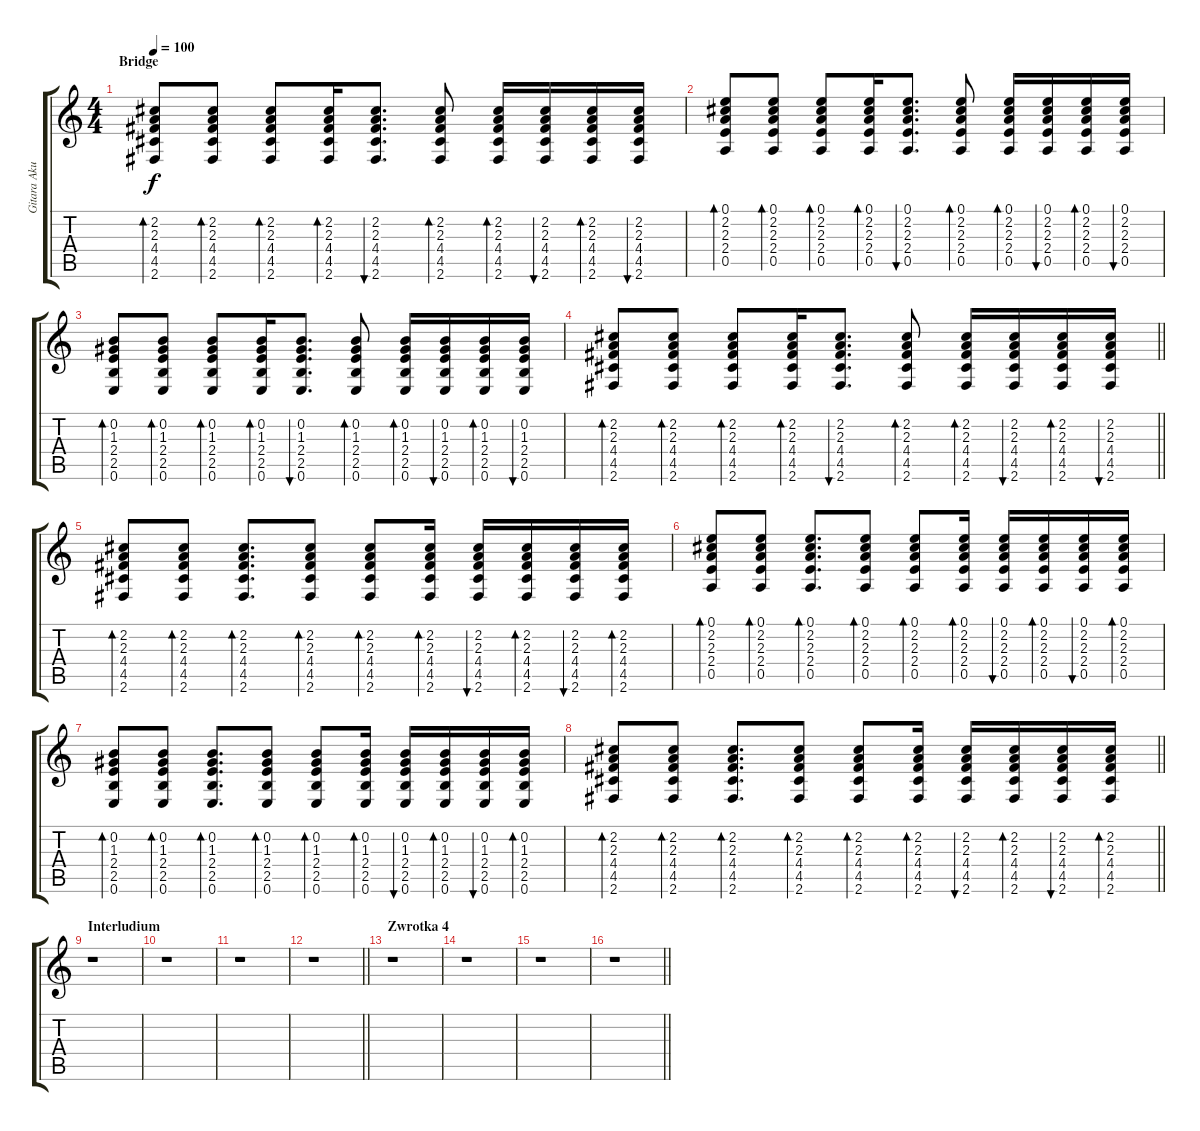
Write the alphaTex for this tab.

\track ("Gitara Akustyczna" "Gitara Aku") {instrument acousticguitarsteel}
\staff {score tabs}
\tuning (E4 B3 G3 D3 A2 E2) {hide}
\ts (4 4)
\section ("" "Bridge")
\tempo 100
\clef g2
\ks c
(2.2 2.3 4.4 4.5 2.6).8{bd 60 dy f} (2.2 2.3 4.4 4.5 2.6).8{bd 60} (2.2 2.3 4.4 4.5 2.6).8{bd 60} (2.2 2.3 4.4 4.5 2.6).16{bd 60} (2.2 2.3 4.4 4.5 2.6).8{d bu 60} (2.2 2.3 4.4 4.5 2.6).8{bd 60} (2.2 2.3 4.4 4.5 2.6).16{bd 60} (2.2 2.3 4.4 4.5 2.6).16{bu 60} (2.2 2.3 4.4 4.5 2.6).16{bd 60} (2.2 2.3 4.4 4.5 2.6).16{bu 60} |
(0.1 2.2 2.3 2.4 0.5).8{bd 60} (0.1 2.2 2.3 2.4 0.5).8{bd 60} (0.1 2.2 2.3 2.4 0.5).8{bd 60} (0.1 2.2 2.3 2.4 0.5).16{bd 60} (0.1 2.2 2.3 2.4 0.5).8{d bu 60} (0.1 2.2 2.3 2.4 0.5).8{bd 60} (0.1 2.2 2.3 2.4 0.5).16{bd 60} (0.1 2.2 2.3 2.4 0.5).16{bu 60} (0.1 2.2 2.3 2.4 0.5).16{bd 60} (0.1 2.2 2.3 2.4 0.5).16{bu 60} |
(0.2 1.3 2.4 2.5 0.6).8{bd 60} (0.2 1.3 2.4 2.5 0.6).8{bd 60} (0.2 1.3 2.4 2.5 0.6).8{bd 60} (0.2 1.3 2.4 2.5 0.6).16{bd 60} (0.2 1.3 2.4 2.5 0.6).8{d bu 60} (0.2 1.3 2.4 2.5 0.6).8{bd 60} (0.2 1.3 2.4 2.5 0.6).16{bd 60} (0.2 1.3 2.4 2.5 0.6).16{bu 60} (0.2 1.3 2.4 2.5 0.6).16{bd 60} (0.2 1.3 2.4 2.5 0.6).16{bu 60} |
\barLineRight lightlight
(2.2 2.3 4.4 4.5 2.6).8{bd 60} (2.2 2.3 4.4 4.5 2.6).8{bd 60} (2.2 2.3 4.4 4.5 2.6).8{bd 60} (2.2 2.3 4.4 4.5 2.6).16{bd 60} (2.2 2.3 4.4 4.5 2.6).8{d bu 60} (2.2 2.3 4.4 4.5 2.6).8{bd 60} (2.2 2.3 4.4 4.5 2.6).16{bd 60} (2.2 2.3 4.4 4.5 2.6).16{bu 60} (2.2 2.3 4.4 4.5 2.6).16{bd 60} (2.2 2.3 4.4 4.5 2.6).16{bu 60} |
(2.2 2.3 4.4 4.5 2.6).8{bd 60} (2.2 2.3 4.4 4.5 2.6).8{bd 60} (2.2 2.3 4.4 4.5 2.6).8{d bd 60} (2.2 2.3 4.4 4.5 2.6).8{bd 60} (2.2 2.3 4.4 4.5 2.6).8{bd 60} (2.2 2.3 4.4 4.5 2.6).16{bd 60} (2.2 2.3 4.4 4.5 2.6).16{bu 60} (2.2 2.3 4.4 4.5 2.6).16{bd 60} (2.2 2.3 4.4 4.5 2.6).16{bu 60} (2.2 2.3 4.4 4.5 2.6).16{bd 60} |
(0.1 2.2 2.3 2.4 0.5).8{bd 60} (0.1 2.2 2.3 2.4 0.5).8{bd 60} (0.1 2.2 2.3 2.4 0.5).8{d bd 60} (0.1 2.2 2.3 2.4 0.5).8{bd 60} (0.1 2.2 2.3 2.4 0.5).8{bd 60} (0.1 2.2 2.3 2.4 0.5).16{bd 60} (0.1 2.2 2.3 2.4 0.5).16{bu 60} (0.1 2.2 2.3 2.4 0.5).16{bd 60} (0.1 2.2 2.3 2.4 0.5).16{bu 60} (0.1 2.2 2.3 2.4 0.5).16{bd 60} |
(0.2 1.3 2.4 2.5 0.6).8{bd 60} (0.2 1.3 2.4 2.5 0.6).8{bd 60} (0.2 1.3 2.4 2.5 0.6).8{d bd 60} (0.2 1.3 2.4 2.5 0.6).8{bd 60} (0.2 1.3 2.4 2.5 0.6).8{bd 60} (0.2 1.3 2.4 2.5 0.6).16{bd 60} (0.2 1.3 2.4 2.5 0.6).16{bu 60} (0.2 1.3 2.4 2.5 0.6).16{bd 60} (0.2 1.3 2.4 2.5 0.6).16{bu 60} (0.2 1.3 2.4 2.5 0.6).16{bd 60} |
\barLineRight lightlight
(2.2 2.3 4.4 4.5 2.6).8{bd 60} (2.2 2.3 4.4 4.5 2.6).8{bd 60} (2.2 2.3 4.4 4.5 2.6).8{d bd 60} (2.2 2.3 4.4 4.5 2.6).8{bd 60} (2.2 2.3 4.4 4.5 2.6).8{bd 60} (2.2 2.3 4.4 4.5 2.6).16{bd 60} (2.2 2.3 4.4 4.5 2.6).16{bu 60} (2.2 2.3 4.4 4.5 2.6).16{bd 60} (2.2 2.3 4.4 4.5 2.6).16{bu 60} (2.2 2.3 4.4 4.5 2.6).16{bd 60} |
\section ("" "Interludium")
r.1 |
r.1 |
r.1 |
\barLineRight lightlight
r.1 |
\section ("" "Zwrotka 4")
r.1 |
r.1 |
r.1 |
\barLineRight lightlight
r.1
